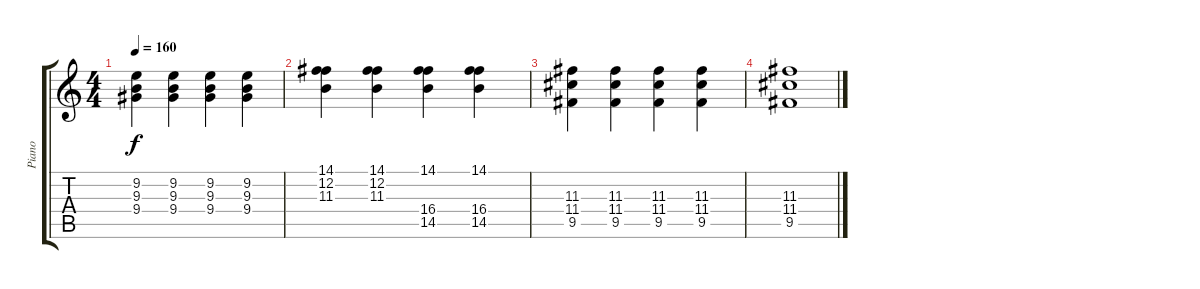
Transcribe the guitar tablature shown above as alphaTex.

\track ("Piano" "Piano") {instrument brightacousticpiano}
\staff {score tabs}
\tuning (E4 B3 G4 D4 A3 D3) {hide}
\ts (4 4)
\tempo 160
\clef g2
\ks c
(9.2 9.3 9.4).4{dy f} (9.2 9.3 9.4).4 (9.2 9.3 9.4).4 (9.2 9.3 9.4).4 |
(14.1 12.2 11.3).4 (14.1 12.2 11.3).4 (14.1 16.4 14.5).4 (14.1 16.4 14.5).4 |
(11.3 11.4 9.5).4 (11.3 11.4 9.5).4 (11.3 11.4 9.5).4 (11.3 11.4 9.5).4 |
(11.3 11.4 9.5).1
